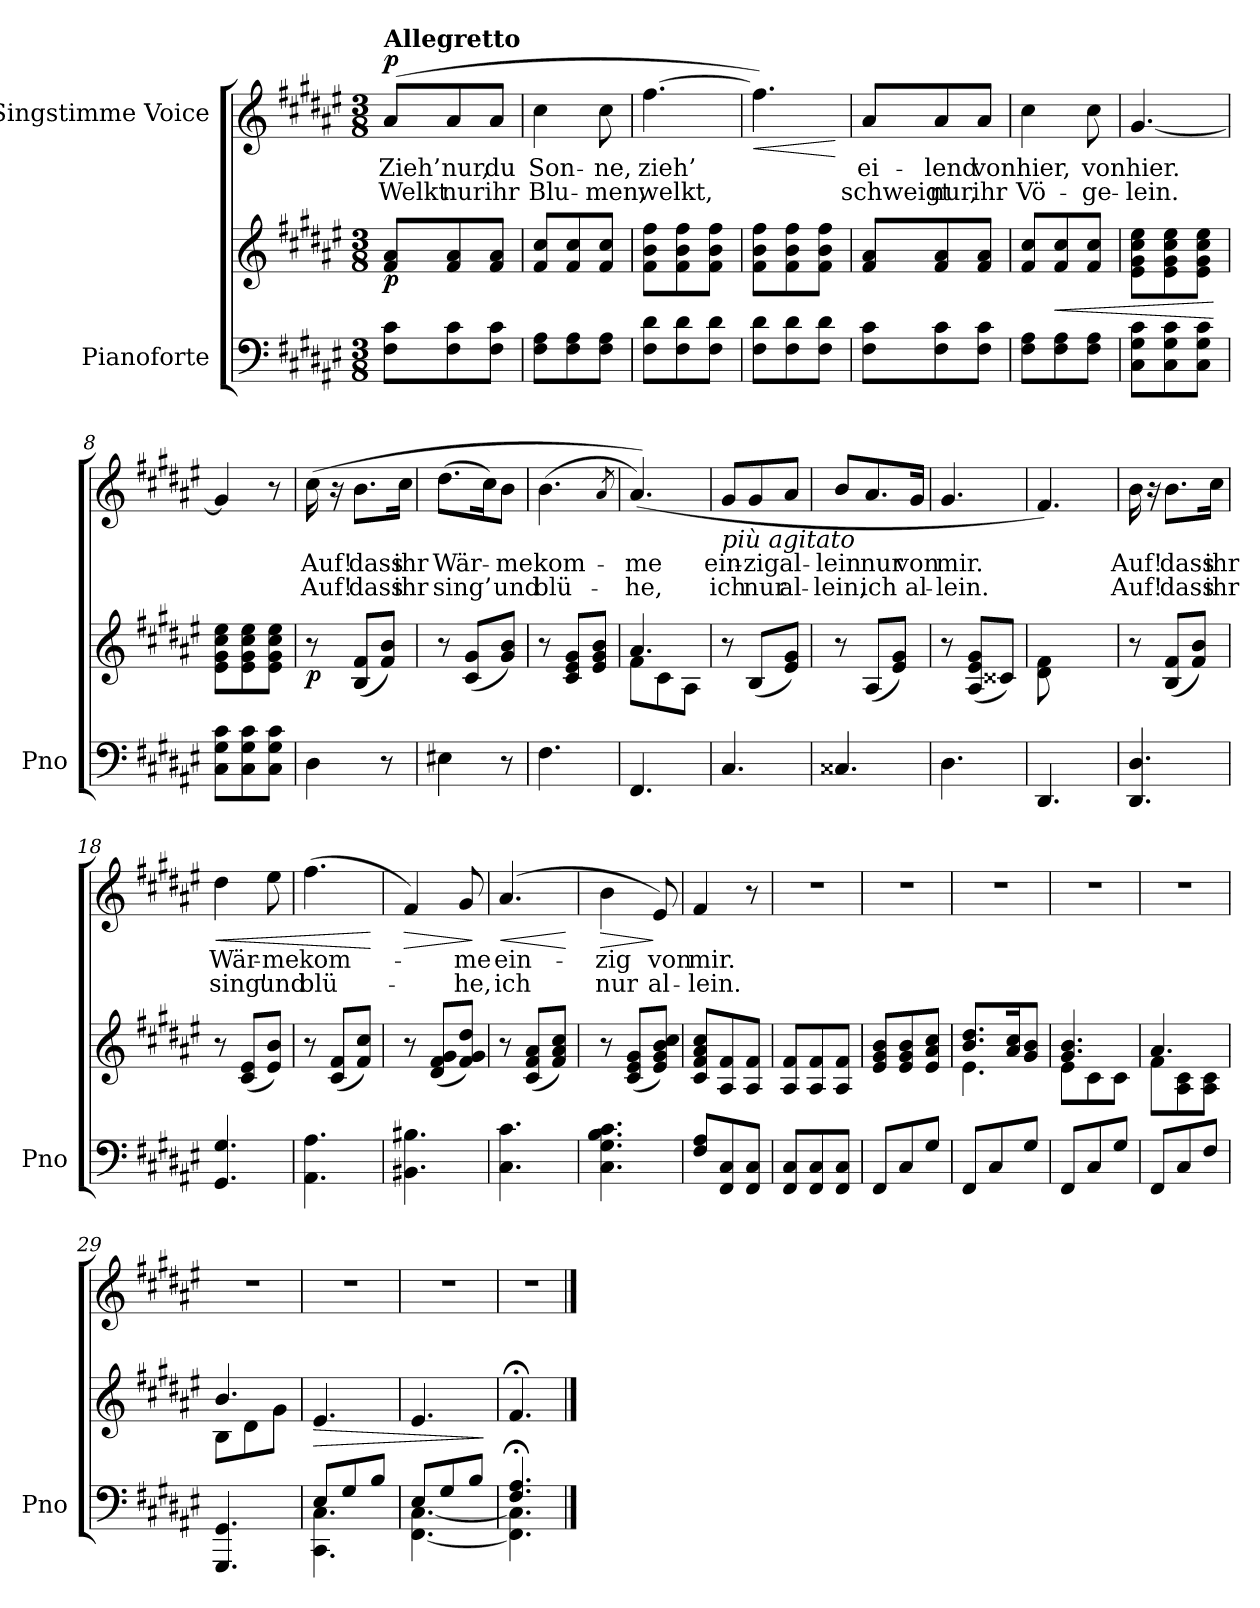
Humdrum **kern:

**kern	**kern	**dynam	**kern	**text	**text	**dynam
*part2	*part2	*part2	*part1	*part1	*part1	*part1
*staff3	*staff2	*staff2/3	*staff1	*staff1	*staff1	*staff1
*I"Pianoforte	*	*	*I"Singstimme Voice	*	*	*
*I'Pno	*	*	*	*	*	*
*clefF4	*clefG2	*	*clefG2	*	*	*
*k[f#c#g#d#a#e#]	*k[f#c#g#d#a#e#]	*	*k[f#c#g#d#a#e#]	*	*	*
*M3/8	*M3/8	*	*M3/8	*	*	*
=1	=1	=1	=1	=1	=1	=1
!	!	!	!LO:TX:a:B:t=Allegretto	!	!	!
!	!	!LO:DY:b	!	!LO:LY:b	!LO:LY:b	!LO:DY:a
8F#\ 8c#\L	8f#/ 8a#/L	p	(8a#/L	Zieh’	Welkt	p
!	!	!	!	!LO:LY:b	!LO:LY:b	!
8F#\ 8c#\	8f#/ 8a#/	.	8a#/	nur,	nur	.
!	!	!	!	!LO:LY:b	!LO:LY:b	!
8F#\ 8c#\J	8f#/ 8a#/J	.	8a#/J	du	ihr	.
=2	=2	=2	=2	=2	=2	=2
!	!	!	!	!LO:LY:b	!LO:LY:b	!
8F#\ 8A#\L	8f#/ 8cc#/L	.	4cc#\	Son-	Blu-	.
8F#\ 8A#\	8f#/ 8cc#/	.	.	.	.	.
!	!	!	!	!LO:LY:b	!LO:LY:b	!
8F#\ 8A#\J	8f#/ 8cc#/J	.	8cc#\	-ne,	-men,	.
=3	=3	=3	=3	=3	=3	=3
!	!	!	!	!LO:LY:b	!LO:LY:b	!
8F#\ 8d#\L	8f#\ 8b\ 8ff#\L	.	[4.ff#\	zieh’	welkt,	.
8F#\ 8d#\	8f#\ 8b\ 8ff#\	.	.	.	.	.
8F#\ 8d#\J	8f#\ 8b\ 8ff#\J	.	.	.	.	.
=4	=4	=4	=4	=4	=4	=4
!	!	!	!	!	!	!LO:HP:b
8F#\ 8d#\L	8f#\ 8b\ 8ff#\L	.	4.ff#\])	.	.	<
8F#\ 8d#\	8f#\ 8b\ 8ff#\	.	.	.	.	.
8F#\ 8d#\J	8f#\ 8b\ 8ff#\J	.	.	.	.	.
.	.	.	.	.	.	[
=5	=5	=5	=5	=5	=5	=5
!	!	!	!	!LO:LY:b	!LO:LY:b	!
8F#\ 8c#\L	8f#/ 8a#/L	.	8a#/L	ei-	schweigt	.
!	!	!	!	!LO:LY:b	!LO:LY:b	!
8F#\ 8c#\	8f#/ 8a#/	.	8a#/	-lend	nur,	.
!	!	!	!	!LO:LY:b	!LO:LY:b	!
8F#\ 8c#\J	8f#/ 8a#/J	.	8a#/J	von	ihr	.
=6	=6	=6	=6	=6	=6	=6
!	!	!	!	!LO:LY:b	!LO:LY:b	!
8F#\ 8A#\L	8f#/ 8cc#/L	.	4cc#\	hier,	Vö-	.
!	!	!LO:HP:b	!	!	!	!
8F#\ 8A#\	8f#/ 8cc#/	<	.	.	.	.
!	!	!	!	!LO:LY:b	!LO:LY:b	!
8F#\ 8A#\J	8f#/ 8cc#/J	.	8cc#\	von	-ge-	.
!!LO:LB:g=z
=7	=7	=7	=7	=7	=7	=7
!	!	!	!	!LO:LY:b	!LO:LY:b	!
8C#\ 8G#\ 8c#\L	8e#\ 8g#\ 8cc#\ 8ee#\L	.	[4.g#/	hier.	-lein.	.
8C#\ 8G#\ 8c#\	8e#\ 8g#\ 8cc#\ 8ee#\	.	.	.	.	.
8C#\ 8G#\ 8c#\J	8e#\ 8g#\ 8cc#\ 8ee#\J	.	.	.	.	.
.	.	[	.	.	.	.
=8	=8	=8	=8	=8	=8	=8
8C#\ 8G#\ 8c#\L	8e#\ 8g#\ 8cc#\ 8ee#\L	.	4g#/]	.	.	.
8C#\ 8G#\ 8c#\	8e#\ 8g#\ 8cc#\ 8ee#\	.	.	.	.	.
8C#\ 8G#\ 8c#\J	8e#\ 8g#\ 8cc#\ 8ee#\J	.	8r	.	.	.
=9	=9	=9	=9	=9	=9	=9
!	!	!LO:DY:b	!	!LO:LY:b	!LO:LY:b	!
4D#\	8r	p	(16cc#\	Auf!	Auf!	.
.	.	.	16r	.	.	.
!	!	!	!	!LO:LY:b	!LO:LY:b	!
.	(8B/ 8f#/L	.	8.b\L	dass	dass	.
8r	8f#/ 8b/J)	.	.	.	.	.
!	!	!	!	!LO:LY:b	!LO:LY:b	!
.	.	.	16cc#\Jk	ihr	ihr	.
=10	=10	=10	=10	=10	=10	=10
!	!	!	!	!LO:LY:b	!LO:LY:b	!
4E#X\	8r	.	(8.dd#\L	Wär-	sing’	.
.	(8c#/ 8g#/L	.	.	.	.	.
.	.	.	16cc#\K)	.	.	.
!	!	!	!	!LO:LY:b	!LO:LY:b	!
8r	8g#/ 8b/J)	.	8b\J	-me	und	.
=11	=11	=11	=11	=11	=11	=11
!	!	!	!	!LO:LY:b	!LO:LY:b	!
4.F#\	8r	.	(4.b\	kom-	blü-	.
.	8c#/ 8e#/ 8g#/L	.	.	.	.	.
.	8e#/ 8g#/ 8b/J	.	.	.	.	.
.	.	.	8qa#/	.	.	.
=12	=12	=12	=12	=12	=12	=12
*	*^	*	*	*	*	*
!	!	!	!	!	!LO:LY:b	!LO:LY:b	!
4.FF#/	4.a#/	8f#\L	.	(4.a#/))	-me	-he,	.
.	.	8c#\	.	.	.	.	.
.	.	8A#\J	.	.	.	.	.
=13	=13	=13	=13	=13	=13	=13	=13
!	!	!	!	!LO:TX:b:i:t=più agitato	!	!	!
!	!	!	!	!	!LO:LY:b	!LO:LY:b	!
*	*v	*v	*	*	*	*	*
4.C#/	8r	.	8g#/L	ein-	ich	.
!	!	!	!	!LO:LY:b	!LO:LY:b	!
.	(8B/L	.	8g#/	-zig	nur	.
!	!	!	!	!LO:LY:b	!LO:LY:b	!
.	8e#/ 8g#/J)	.	8a#/J	al-	al-	.
=14	=14	=14	=14	=14	=14	=14
!	!	!	!	!LO:LY:b	!LO:LY:b	!
4.C##X/	8r	.	8b/L	-lein	-lein,	.
!	!	!	!	!LO:LY:b	!LO:LY:b	!
.	(8A#/L	.	8.a#/	nur	ich	.
.	8e#/ 8g#/J)	.	.	.	.	.
!	!	!	!	!LO:LY:b	!LO:LY:b	!
.	.	.	16g#/Jk	von	al-	.
!!LO:LB:g=z
=15	=15	=15	=15	=15	=15	=15
!	!	!	!	!LO:LY:b	!LO:LY:b	!
4.D#\	8r	.	4.g#/	mir.	-lein.	.
.	(8A#/ 8e#/ 8g#/L	.	.	.	.	.
.	8c##X/J)	.	.	.	.	.
=16	=16	=16	=16	=16	=16	=16
*^	*	*	*	*	*	*
8ryy	4.DD#/	8d#\ 8f#\L	.	4.f#/)	.	.	.
8A#/	.	4ryy	.	.	.	.	.
8F#/J	.	.	.	.	.	.	.
*v	*v	*	*	*	*	*	*
=17	=17	=17	=17	=17	=17	=17
!	!	!	!	!LO:LY:b	!LO:LY:b	!
4.DD#/ 4.D#/	8r	.	16b\	Auf!	Auf!	.
.	.	.	16r	.	.	.
!	!	!	!	!LO:LY:b	!LO:LY:b	!
.	(8B/ 8f#/L	.	8.b\L	dass	dass	.
.	8f#/ 8b/J)	.	.	.	.	.
!	!	!	!	!LO:LY:b	!LO:LY:b	!
.	.	.	16cc#\Jk	ihr	ihr	.
=18	=18	=18	=18	=18	=18	=18
!	!	!	!	!LO:LY:b	!LO:LY:b	!LO:HP:b
4.GG#/ 4.G#/	8r	.	4dd#\	Wär-	sing'	<
.	(8c#/ 8e#/L	.	.	.	.	.
!	!	!	!	!LO:LY:b	!LO:LY:b	!
.	8e#/ 8b/J)	.	8ee#\	-me	und	.
=19	=19	=19	=19	=19	=19	=19
!	!	!	!	!LO:LY:b	!LO:LY:b	!
4.AA#\ 4.A#\	8r	.	(4.ff#\	kom-	blü-	.
.	(8c#/ 8f#/L	.	.	.	.	.
.	8f#/ 8cc#/J)	.	.	.	.	.
.	.	.	.	.	.	[
=20	=20	=20	=20	=20	=20	=20
!	!	!	!	!	!	!LO:HP:b
4.BB#X\ 4.B#X\	8r	.	4f#/)	.	.	>
.	(8d#/ 8f#/ 8g#/L	.	.	.	.	.
!	!	!	!	!LO:LY:b	!LO:LY:b	!
.	8f#/ 8g#/ 8dd#/J)	.	8g#/	-me	-he,	.
.	.	.	.	.	.	]
=21	=21	=21	=21	=21	=21	=21
!	!	!	!	!LO:LY:b	!LO:LY:b	!LO:HP:b
4.C#\ 4.c#\	8r	.	(4.a#/	ein-	ich	<
.	(8c#/ 8f#/ 8a#/L	.	.	.	.	.
.	8f#/ 8a#/ 8cc#/J)	.	.	.	.	.
.	.	.	.	.	.	[
=22	=22	=22	=22	=22	=22	=22
!	!	!	!	!LO:LY:b	!LO:LY:b	!LO:HP:b
4.C#\ 4.G#\ 4.B\ 4.c#\	8r	.	4b\	-zig	nur	>
.	(8c#/ 8e#/ 8g#/L	.	.	.	.	.
!	!	!	!	!LO:LY:b	!LO:LY:b	!
.	8e#/ 8g#/ 8b/ 8cc#/J)	.	8e#/)	von	al-	]
!!LO:LB:g=z
=23	=23	=23	=23	=23	=23	=23
!	!	!	!	!LO:LY:b	!LO:LY:b	!
8F#/ 8A#/L	8c#/ 8f#/ 8a#/ 8cc#/L	.	4f#/	mir.	-lein.	.
8FF#/ 8C#/	8A#/ 8f#/	.	.	.	.	.
8FF#/ 8C#/J	8A#/ 8f#/J	.	8r	.	.	.
=24	=24	=24	=24	=24	=24	=24
8FF#/ 8C#/L	8A#/ 8f#/L	.	4.r	.	.	.
8FF#/ 8C#/	8A#/ 8f#/	.	.	.	.	.
8FF#/ 8C#/J	8A#/ 8f#/J	.	.	.	.	.
=25	=25	=25	=25	=25	=25	=25
8FF#/L	8e#/ 8g#/ 8b/L	.	4.r	.	.	.
8C#/	8e#/ 8g#/ 8b/	.	.	.	.	.
8G#/J	8e#/ 8a#/ 8cc#/J	.	.	.	.	.
=26	=26	=26	=26	=26	=26	=26
*	*^	*	*	*	*	*
8FF#/L	8.b/ 8.dd#/L	4.e#\	.	4.r	.	.	.
8C#/	.	.	.	.	.	.	.
.	16a#/ 16cc#/K	.	.	.	.	.	.
8G#/J	8g#/ 8b/J	.	.	.	.	.	.
=27	=27	=27	=27	=27	=27	=27	=27
8FF#/L	4.g#/ 4.b/	8e#\L	.	4.r	.	.	.
8C#/	.	8c#\	.	.	.	.	.
8G#/J	.	8c#\J	.	.	.	.	.
=28	=28	=28	=28	=28	=28	=28	=28
8FF#/L	4.a#/	8f#\L	.	4.r	.	.	.
8C#/	.	8A#\ 8c#\	.	.	.	.	.
8F#/J	.	8A#\ 8c#\J	.	.	.	.	.
=29	=29	=29	=29	=29	=29	=29	=29
4.GGG#/ 4.GG#/	4.b/	8B\L	.	4.r	.	.	.
.	.	8d#\	.	.	.	.	.
.	.	8g#\J	.	.	.	.	.
=30	=30	=30	=30	=30	=30	=30	=30
*^	*	*	*	*	*	*	*
!	!	!	!	!LO:HP:b	!	!	!	!
*	*	*v	*v	*	*	*	*	*
8E#/L	4.CC#\ 4.C#\	4.e#/	>	4.r	.	.	.
8G#/	.	.	.	.	.	.	.
8B/J	.	.	.	.	.	.	.
=31	=31	=31	=31	=31	=31	=31	=31
8E#/L	[4.FF#\ [4.C#\	4.e#/	.	4.r	.	.	.
8G#/	.	.	.	.	.	.	.
8B/J	.	.	.	.	.	.	.
*v	*v	*	*	*	*	*	*
.	.	]	.	.	.	.
!!LO:PB:g=z
=32	=32	=32	=32	=32	=32	=32
*^	*	*	*	*	*	*
4.F#/;< 4.A#/;<	4.FF#\] 4.C#\]	4.f#;</	.	4.r	.	.	.
*v	*v	*	*	*	*	*	*
==	==	==	==	==	==	==
*-	*-	*-	*-	*-	*-	*-
